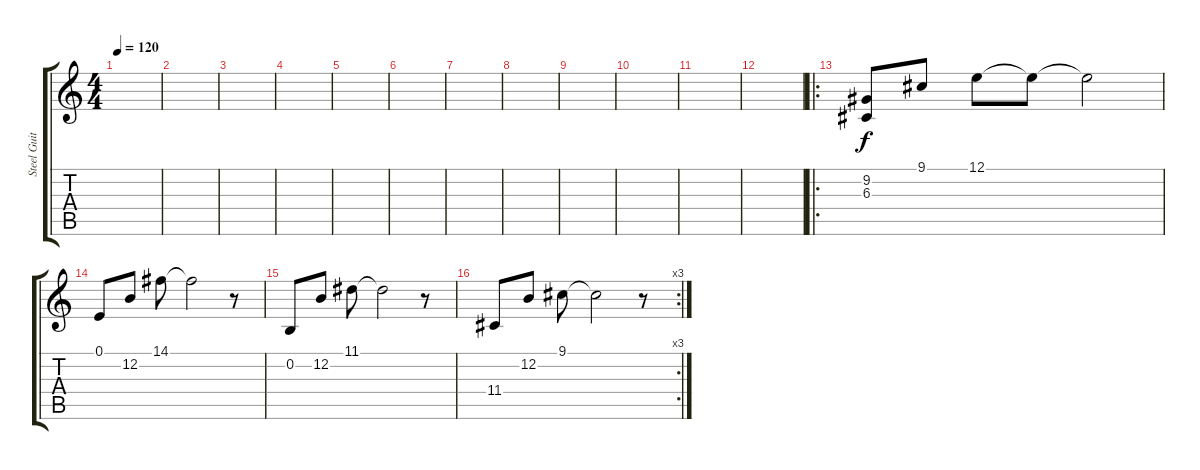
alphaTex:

\track ("Steel Guitar" "Steel Guit") {instrument brightacousticpiano}
\staff {score tabs}
\tuning (E4 B3 G3 D3 A2 E2) {hide}
\ts (4 4)
\tempo 120
\clef g2
\ks c
|
|
|
|
|
|
|
|
|
|
|
|
\ro
(9.2 6.3).8 9.1.8 12.1.8 12.1{t}.8 12.1{t}.2 |
0.1.8 12.2.8 14.1.8 14.1{t}.2 r.8 |
0.2.8 12.2.8 11.1.8 11.1{t}.2 r.8 |
\rc 3
11.4.8 12.2.8 9.1.8 9.1{t}.2 r.8
